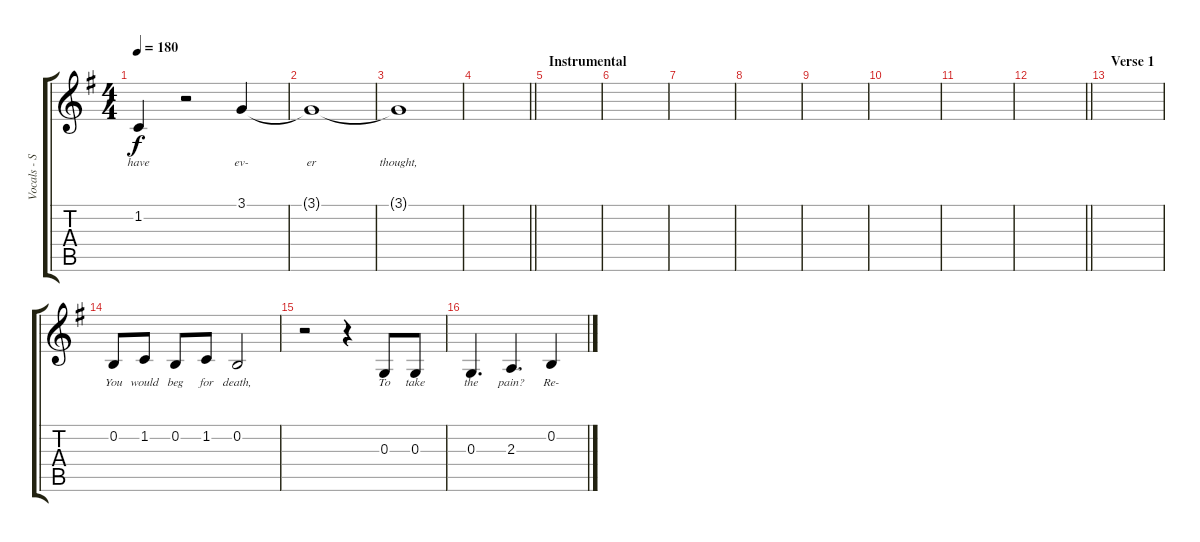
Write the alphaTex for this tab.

\track ("Vocals - Simon Neil" "Vocals - S") {instrument altosax}
\staff {score tabs}
\tuning (E4 B3 G3 D3 A2 E2) {hide}
\ts (4 4)
\tempo 180
\clef g2
\ks eminor
1.2{t}.4{lyrics (0 "have") lyrics (1 "") lyrics (2 "") lyrics (3 "") lyrics (4 "") dy f} r.2 3.1.4{lyrics (0 "ev-") lyrics (1 "") lyrics (2 "") lyrics (3 "") lyrics (4 "")} |
3.1{t}.1{lyrics (0 "er") lyrics (1 "") lyrics (2 "") lyrics (3 "") lyrics (4 "")} |
3.1{t}.1{lyrics (0 "thought,") lyrics (1 "") lyrics (2 "") lyrics (3 "") lyrics (4 "")} |
\barLineRight lightlight
|
\section ("" "Instrumental")
|
|
|
|
|
|
|
\barLineRight lightlight
|
\section ("" "Verse 1")
|
0.2.8{lyrics (0 "You") lyrics (1 "") lyrics (2 "") lyrics (3 "") lyrics (4 "")} 1.2.8{lyrics (0 "would") lyrics (1 "") lyrics (2 "") lyrics (3 "") lyrics (4 "")} 0.2.8{lyrics (0 "beg") lyrics (1 "") lyrics (2 "") lyrics (3 "") lyrics (4 "")} 1.2.8{lyrics (0 "for") lyrics (1 "") lyrics (2 "") lyrics (3 "") lyrics (4 "")} 0.2.2{lyrics (0 "death,") lyrics (1 "") lyrics (2 "") lyrics (3 "") lyrics (4 "")} |
r.2 r.4 0.3.8{lyrics (0 "To") lyrics (1 "") lyrics (2 "") lyrics (3 "") lyrics (4 "")} 0.3.8{lyrics (0 "take") lyrics (1 "") lyrics (2 "") lyrics (3 "") lyrics (4 "")} |
0.3.4{d lyrics (0 "the") lyrics (1 "") lyrics (2 "") lyrics (3 "") lyrics (4 "")} 2.3.4{d lyrics (0 "pain?") lyrics (1 "") lyrics (2 "") lyrics (3 "") lyrics (4 "")} 0.2.4{lyrics (0 "Re-") lyrics (1 "") lyrics (2 "") lyrics (3 "") lyrics (4 "")}
